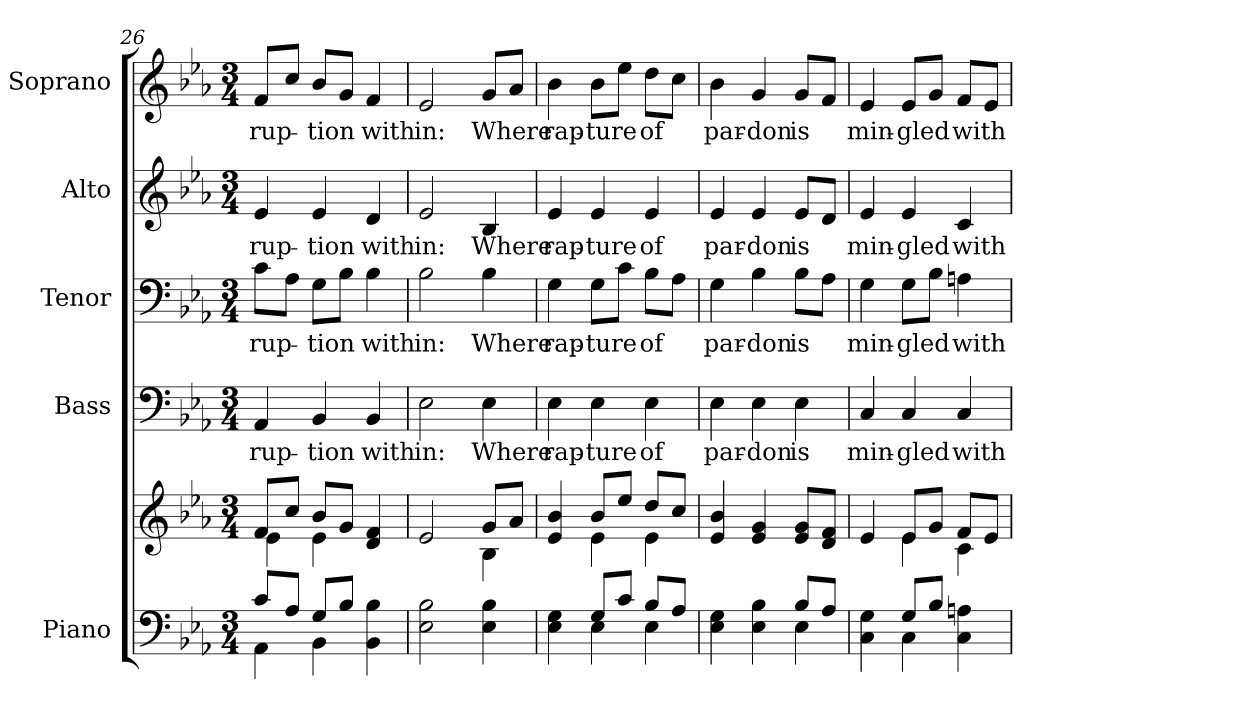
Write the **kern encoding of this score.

**kern	**kern	**kern	**text	**kern	**text	**kern	**text	**kern	**text
*part5	*part5	*part4	*part4	*part3	*part3	*part2	*part2	*part1	*part1
*staff6	*staff5	*staff4	*staff4	*staff3	*staff3	*staff2	*staff2	*staff1	*staff1
*I"Piano	*	*I"Bass	*	*I"Tenor	*	*I"Alto	*	*I"Soprano	*
*I'Pno.	*	*I'B.	*	*I'T.	*	*I'A.	*	*I'S.	*
!!LO:LB:g=z
*clefF4	*clefG2	*clefF4	*	*clefF4	*	*clefG2	*	*clefG2	*
*k[b-e-a-]	*k[b-e-a-]	*k[b-e-a-]	*	*k[b-e-a-]	*	*k[b-e-a-]	*	*k[b-e-a-]	*
*E-:	*E-:	*E-:	*	*E-:	*	*E-:	*	*E-:	*
*M3/4	*M3/4	*M3/4	*	*M3/4	*	*M3/4	*	*M3/4	*
=26	=26	=26	=26	=26	=26	=26	=26	=26	=26
*^	*^	*	*	*	*	*	*	*	*
!	!	!	!	!	!LO:LY:b:color=#000000	!	!	!	!	!	!
!	!	!	!	!	!	!	!LO:LY:b:color=#000000	!	!	!	!
!	!	!	!	!	!	!	!	!	!LO:LY:b:color=#000000	!	!
!	!	!	!	!	!	!	!	!	!	!	!LO:LY:b:color=#000000
8ci/L	4AA-i\	8fi/L	4e-i\	4AA-i/	-rup-	8ci\L	-rup-	4e-i/	-rup-	8fi/L	-rup-
8A-i/J	.	8cci/J	.	.	.	8A-i\J	.	.	.	8cci/J	.
!	!	!	!	!	!LO:LY:b:color=#000000	!	!	!	!	!	!
!	!	!	!	!	!	!	!LO:LY:b:color=#000000	!	!	!	!
!	!	!	!	!	!	!	!	!	!LO:LY:b:color=#000000	!	!
!	!	!	!	!	!	!	!	!	!	!	!LO:LY:b:color=#000000
8Gi/L	4BB-i\	8b-i/L	4e-i\	4BB-i/	-tion	8Gi\L	-tion	4e-i/	-tion	8b-i/L	-tion
8B-i/J	.	8gi/J	.	.	.	8B-i\J	.	.	.	8gi/J	.
!	!	!	!	!	!LO:LY:b:color=#000000	!	!	!	!	!	!
!	!	!	!	!	!	!	!LO:LY:b:color=#000000	!	!	!	!
!	!	!	!	!	!	!	!	!	!LO:LY:b:color=#000000	!	!
!	!	!	!	!	!	!	!	!	!	!	!LO:LY:b:color=#000000
4BB-i\ 4B-i	4ryy	4di/ 4fi	4ryy	4BB-i/	with	4B-i\	with	4di/	with	4fi/	with
*v	*v	*	*	*	*	*	*	*	*	*	*
=27	=27	=27	=27	=27	=27	=27	=27	=27	=27	=27
*^	*	*	*	*	*	*	*	*	*	*
!	!	!	!	!	!LO:LY:b:color=#000000	!	!	!	!	!	!
*v	*v	*	*	*	*	*	*	*	*	*	*
*^	*	*	*	*	*	*	*	*	*	*
!	!	!	!	!	!	!	!LO:LY:b:color=#000000	!	!	!	!
*v	*v	*	*	*	*	*	*	*	*	*	*
*^	*	*	*	*	*	*	*	*	*	*
!	!	!	!	!	!	!	!	!	!LO:LY:b:color=#000000	!	!
*v	*v	*	*	*	*	*	*	*	*	*	*
*^	*	*	*	*	*	*	*	*	*	*
!	!	!	!	!	!	!	!	!	!	!	!LO:LY:b:color=#000000
*v	*v	*	*	*	*	*	*	*	*	*	*
2E-i\ 2B-i	2e-i/	2ryy	2E-i\	in:	2B-i\	in:	2e-i/	in:	2e-i/	in:
!	!	!	!	!LO:LY:b:color=#000000	!	!	!	!	!	!
!	!	!	!	!	!	!LO:LY:b:color=#000000	!	!	!	!
!	!	!	!	!	!	!	!	!LO:LY:b:color=#000000	!	!
!	!	!	!	!	!	!	!	!	!	!LO:LY:b:color=#000000
4E-i\ 4B-i	8gi/L	4B-i\	4E-i\	Where	4B-i\	Where	4B-i/	Where	8gi/L	Where
.	8a-i/J	.	.	.	.	.	.	.	8a-i/J	.
!!LO:PB:g=z
=28	=28	=28	=28	=28	=28	=28	=28	=28	=28	=28
*^	*	*	*	*	*	*	*	*	*	*
!	!	!	!	!	!LO:LY:b:color=#000000	!	!	!	!	!	!
!	!	!	!	!	!	!	!LO:LY:b:color=#000000	!	!	!	!
!	!	!	!	!	!	!	!	!	!LO:LY:b:color=#000000	!	!
!	!	!	!	!	!	!	!	!	!	!	!LO:LY:b:color=#000000
4E-i\ 4Gi	4ryy	4e-i/ 4b-i	4ryy	4E-i\	rap-	4Gi\	rap-	4e-i/	rap-	4b-i\	rap-
!	!	!	!	!	!LO:LY:b:color=#000000	!	!	!	!	!	!
!	!	!	!	!	!	!	!LO:LY:b:color=#000000	!	!	!	!
!	!	!	!	!	!	!	!	!	!LO:LY:b:color=#000000	!	!
!	!	!	!	!	!	!	!	!	!	!	!LO:LY:b:color=#000000
8Gi/L	4E-i\	8b-i/L	4e-i\	4E-i\	-ture	8Gi\L	-ture	4e-i/	-ture	8b-i\L	-ture
8ci/J	.	8ee-i/J	.	.	.	8ci\J	.	.	.	8ee-i\J	.
!	!	!	!	!	!LO:LY:b:color=#000000	!	!	!	!	!	!
!	!	!	!	!	!	!	!LO:LY:b:color=#000000	!	!	!	!
!	!	!	!	!	!	!	!	!	!LO:LY:b:color=#000000	!	!
!	!	!	!	!	!	!	!	!	!	!	!LO:LY:b:color=#000000
8B-i/L	4E-i\	8ddi/L	4e-i\	4E-i\	of	8B-i\L	of	4e-i/	of	8ddi\L	of
8A-i/J	.	8cci/J	.	.	.	8A-i\J	.	.	.	8cci\J	.
*	*	*v	*v	*	*	*	*	*	*	*	*
=29	=29	=29	=29	=29	=29	=29	=29	=29	=29	=29
!	!	!	!	!LO:LY:b:color=#000000	!	!	!	!	!	!
!	!	!	!	!	!	!LO:LY:b:color=#000000	!	!	!	!
!	!	!	!	!	!	!	!	!LO:LY:b:color=#000000	!	!
!	!	!	!	!	!	!	!	!	!	!LO:LY:b:color=#000000
4E-i\ 4Gi	2ryy	4e-i/ 4b-i	4E-i\	par-	4Gi\	par-	4e-i/	par-	4b-i\	par-
!	!	!	!	!LO:LY:b:color=#000000	!	!	!	!	!	!
!	!	!	!	!	!	!LO:LY:b:color=#000000	!	!	!	!
!	!	!	!	!	!	!	!	!LO:LY:b:color=#000000	!	!
!	!	!	!	!	!	!	!	!	!	!LO:LY:b:color=#000000
4E-i\ 4B-i	.	4e-i/ 4gi	4E-i\	-don	4B-i\	-don	4e-i/	-don	4gi/	-don
!	!	!	!	!LO:LY:b:color=#000000	!	!	!	!	!	!
!	!	!	!	!	!	!LO:LY:b:color=#000000	!	!	!	!
!	!	!	!	!	!	!	!	!LO:LY:b:color=#000000	!	!
!	!	!	!	!	!	!	!	!	!	!LO:LY:b:color=#000000
8B-i/L	4E-i\	8e-i/ 8giL	4E-i\	is	8B-i\L	is	8e-i/L	is	8gi/L	is
8A-i/J	.	8di/ 8fiJ	.	.	8A-i\J	.	8di/J	.	8fi/J	.
!!LO:LB:g=z
=30	=30	=30	=30	=30	=30	=30	=30	=30	=30	=30
*	*	*^	*	*	*	*	*	*	*	*
!	!	!	!	!	!LO:LY:b:color=#000000	!	!	!	!	!	!
!	!	!	!	!	!	!	!LO:LY:b:color=#000000	!	!	!	!
!	!	!	!	!	!	!	!	!	!LO:LY:b:color=#000000	!	!
!	!	!	!	!	!	!	!	!	!	!	!LO:LY:b:color=#000000
4Ci\ 4Gi	4ryy	4e-i/	4ryy	4Ci/	min-	4Gi\	min-	4e-i/	min-	4e-i/	min-
!	!	!	!	!	!LO:LY:b:color=#000000	!	!	!	!	!	!
!	!	!	!	!	!	!	!LO:LY:b:color=#000000	!	!	!	!
!	!	!	!	!	!	!	!	!	!LO:LY:b:color=#000000	!	!
!	!	!	!	!	!	!	!	!	!	!	!LO:LY:b:color=#000000
8Gi/L	4Ci\	8e-i/L	4e-i\	4Ci/	-gled	8Gi\L	-gled	4e-i/	-gled	8e-i/L	-gled
8B-i/J	.	8gi/J	.	.	.	8B-i\J	.	.	.	8gi/J	.
!	!	!	!	!	!LO:LY:b:color=#000000	!	!	!	!	!	!
!	!	!	!	!	!	!	!LO:LY:b:color=#000000	!	!	!	!
!	!	!	!	!	!	!	!	!	!LO:LY:b:color=#000000	!	!
!	!	!	!	!	!	!	!	!	!	!	!LO:LY:b:color=#000000
4Ci\ 4Ani	4ryy	8fi/L	4ci\	4Ci/	with	4Ani\	with	4ci/	with	8fi/L	with
.	.	8e-i/J	.	.	.	.	.	.	.	8e-i/J	.
*v	*v	*	*	*	*	*	*	*	*	*	*
*	*v	*v	*	*	*	*	*	*	*	*
=	=	=	=	=	=	=	=	=	=
*-	*-	*-	*-	*-	*-	*-	*-	*-	*-
